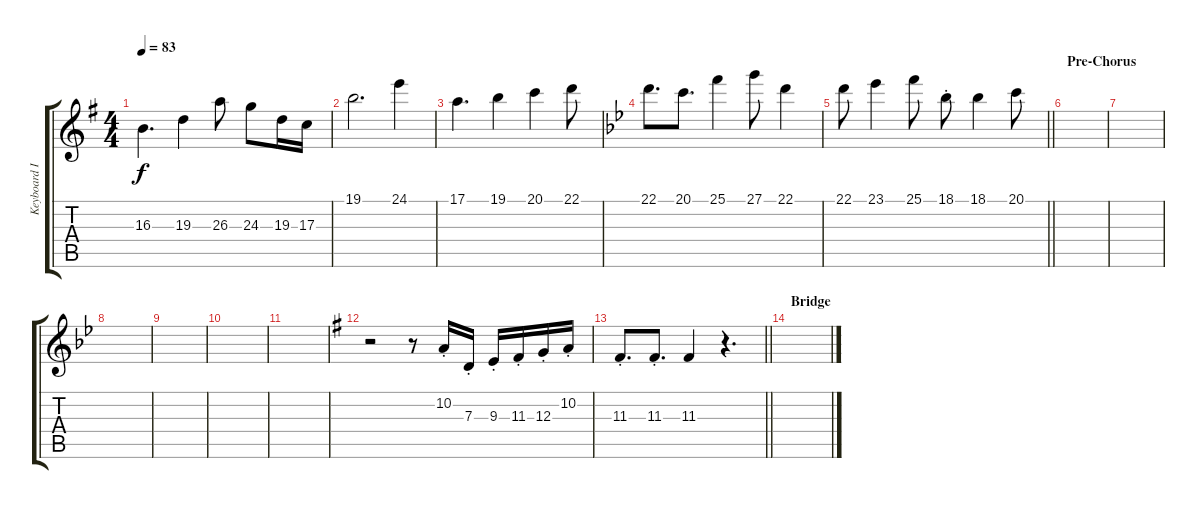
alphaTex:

\track ("Keyboard II" "Keyboard I") {instrument stringensemble1}
\staff {score tabs}
\tuning (E4 B3 G3 D3 A2 E2) {hide}
\ts (4 4)
\tempo 83
\clef g2
\ks g
16.3.4{d dy f} 19.3.4 26.3.8 24.3.8 19.3.16 17.3.16 |
19.1.2{d} 24.1.4 |
17.1.4{d} 19.1.4 20.1.4 22.1.8 |
\ks bb
22.1.8{d} 20.1.8{d} 25.1.4 27.1.8 22.1.4 |
\barLineRight lightlight
22.1.8 23.1.4 25.1.8 18.1{st}.8 18.1.4 20.1.8 |
\section ("" "Pre-Chorus")
|
|
|
|
|
|
\ks g
r.2 r.8 10.2{st}.16 7.3{st}.16 9.3{st}.16 11.3{st}.16 12.3{st}.16 10.2{st}.16 |
\barLineRight lightlight
11.3{st}.8{d} 11.3{st}.8{d} 11.3.4 r.4{d} |
\section ("" "Bridge")
